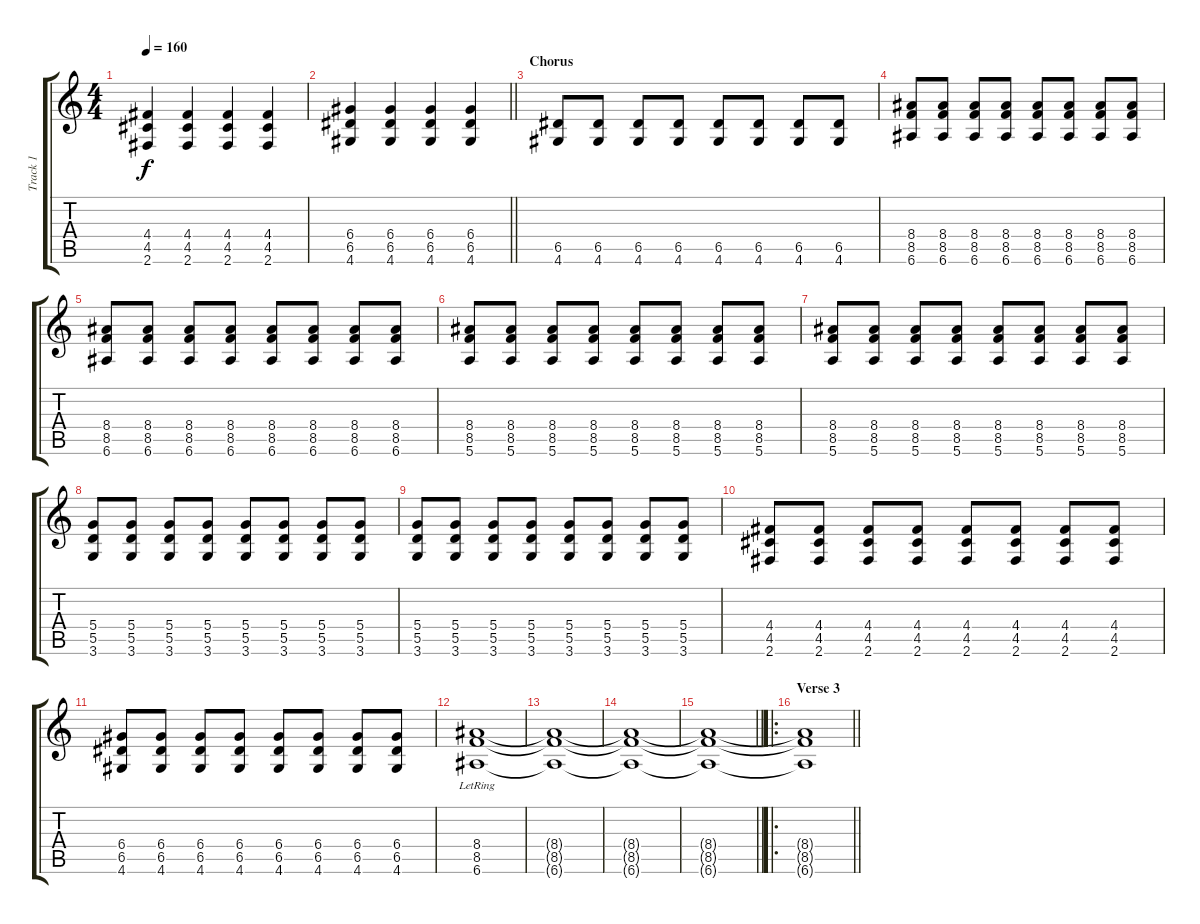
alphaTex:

\track ("Track 1" "Track 1") {instrument overdrivenguitar}
\staff {score tabs}
\tuning (E4 B3 G3 D3 A2 E2) {hide}
\ts (4 4)
\tempo 160
\clef g2
\ks c
(4.4 4.5 2.6).4{dy f} (4.4 4.5 2.6).4 (4.4 4.5 2.6).4 (4.4 4.5 2.6).4 |
\barLineRight lightlight
(6.4 6.5 4.6).4 (6.4 6.5 4.6).4 (6.4 6.5 4.6).4 (6.4 6.5 4.6).4 |
\section ("" "Chorus")
(6.5 4.6).8 (6.5 4.6).8 (6.5 4.6).8 (6.5 4.6).8 (6.5 4.6).8 (6.5 4.6).8 (6.5 4.6).8 (6.5 4.6).8 |
(8.4 8.5 6.6).8 (8.4 8.5 6.6).8 (8.4 8.5 6.6).8 (8.4 8.5 6.6).8 (8.4 8.5 6.6).8 (8.4 8.5 6.6).8 (8.4 8.5 6.6).8 (8.4 8.5 6.6).8 |
(8.4 8.5 6.6).8 (8.4 8.5 6.6).8 (8.4 8.5 6.6).8 (8.4 8.5 6.6).8 (8.4 8.5 6.6).8 (8.4 8.5 6.6).8 (8.4 8.5 6.6).8 (8.4 8.5 6.6).8 |
(8.4 8.5 5.6).8 (8.4 8.5 5.6).8 (8.4 8.5 5.6).8 (8.4 8.5 5.6).8 (8.4 8.5 5.6).8 (8.4 8.5 5.6).8 (8.4 8.5 5.6).8 (8.4 8.5 5.6).8 |
(8.4 8.5 5.6).8 (8.4 8.5 5.6).8 (8.4 8.5 5.6).8 (8.4 8.5 5.6).8 (8.4 8.5 5.6).8 (8.4 8.5 5.6).8 (8.4 8.5 5.6).8 (8.4 8.5 5.6).8 |
(5.4 5.5 3.6).8 (5.4 5.5 3.6).8 (5.4 5.5 3.6).8 (5.4 5.5 3.6).8 (5.4 5.5 3.6).8 (5.4 5.5 3.6).8 (5.4 5.5 3.6).8 (5.4 5.5 3.6).8 |
(5.4 5.5 3.6).8 (5.4 5.5 3.6).8 (5.4 5.5 3.6).8 (5.4 5.5 3.6).8 (5.4 5.5 3.6).8 (5.4 5.5 3.6).8 (5.4 5.5 3.6).8 (5.4 5.5 3.6).8 |
(4.4 4.5 2.6).8 (4.4 4.5 2.6).8 (4.4 4.5 2.6).8 (4.4 4.5 2.6).8 (4.4 4.5 2.6).8 (4.4 4.5 2.6).8 (4.4 4.5 2.6).8 (4.4 4.5 2.6).8 |
(6.4 6.5 4.6).8 (6.4 6.5 4.6).8 (6.4 6.5 4.6).8 (6.4 6.5 4.6).8 (6.4 6.5 4.6).8 (6.4 6.5 4.6).8 (6.4 6.5 4.6).8 (6.4 6.5 4.6).8 |
(8.4 8.5 6.6{lr}).1 |
(8.4{t} 8.5{t} 6.6{t}).1 |
(8.4{t} 8.5{t} 6.6{t}).1 |
\barLineRight lightlight
(8.4{t} 8.5{t} 6.6{t}).1 |
\ro
\section ("" "Verse 3")
\barLineRight lightlight
(8.4{t} 8.5{t} 6.6{t}).1
